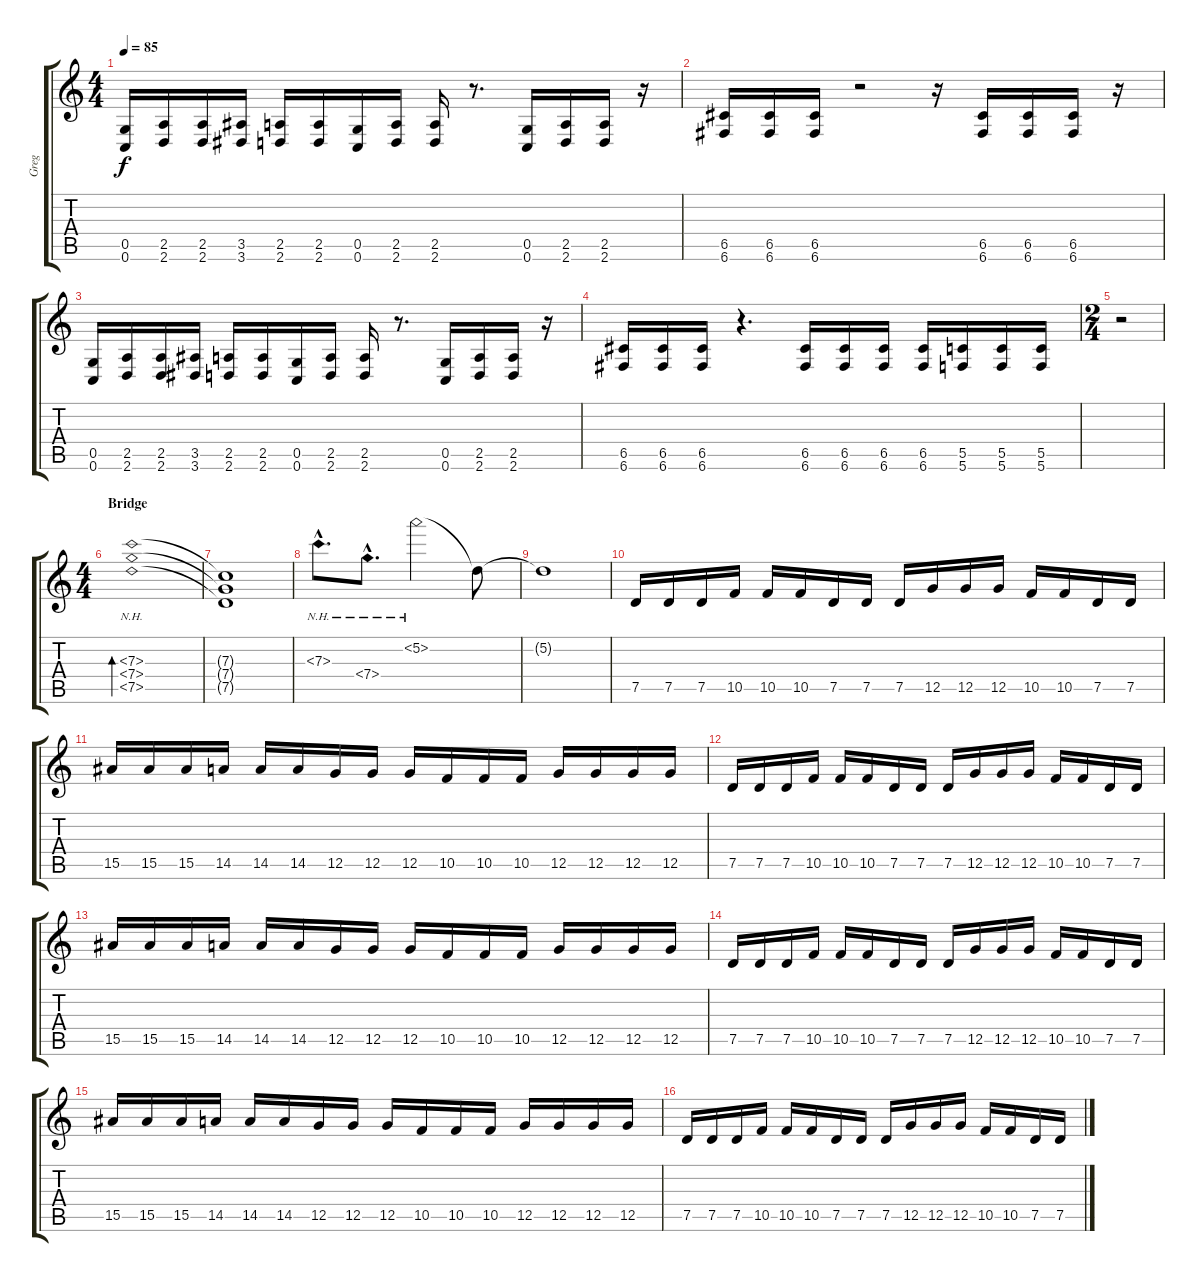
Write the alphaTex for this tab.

\track ("Greg" "Greg") {instrument distortionguitar}
\staff {score tabs}
\tuning (D4 A3 F3 C3 G2 C2) {hide}
\ts (4 4)
\tempo 85
\clef g2
\ks c
(0.5 0.6).16{dy f} (2.5 2.6).16 (2.5 2.6).16 (3.5 3.6).16 (2.5 2.6).16 (2.5 2.6).16 (0.5 0.6).16 (2.5 2.6).16 (2.5 2.6).16 r.8{d} (0.5 0.6).16 (2.5 2.6).16 (2.5 2.6).16 r.16 |
(6.5 6.6).16 (6.5 6.6).16 (6.5 6.6).16 r.2 r.16 (6.5 6.6).16 (6.5 6.6).16 (6.5 6.6).16 r.16 |
(0.5 0.6).16 (2.5 2.6).16 (2.5 2.6).16 (3.5 3.6).16 (2.5 2.6).16 (2.5 2.6).16 (0.5 0.6).16 (2.5 2.6).16 (2.5 2.6).16 r.8{d} (0.5 0.6).16 (2.5 2.6).16 (2.5 2.6).16 r.16 |
(6.5 6.6).16 (6.5 6.6).16 (6.5 6.6).16 r.4{d} (6.5 6.6).16 (6.5 6.6).16 (6.5 6.6).16 (6.5 6.6).16 (5.5 5.6).16 (5.5 5.6).16 (5.5 5.6).16 |
\ts (2 4)
r.2 |
\ts (4 4)
\section ("" "Bridge")
(7.3{nh} 7.4{nh} 7.5{nh}).1{bd 240 instrument electricguitarjazz} |
(7.3{t} 7.4{t} 7.5{t}).1 |
7.3{nh hac}.8{d} 7.4{nh hac}.8{d} 5.2{nh}.2 5.2{t}.8 |
5.2{t}.1 |
7.5.16 7.5.16 7.5.16 10.5.16 10.5.16 10.5.16 7.5.16 7.5.16 7.5.16 12.5.16 12.5.16 12.5.16 10.5.16 10.5.16 7.5.16 7.5.16 |
15.5.16 15.5.16 15.5.16 14.5.16 14.5.16 14.5.16 12.5.16 12.5.16 12.5.16 10.5.16 10.5.16 10.5.16 12.5.16 12.5.16 12.5.16 12.5.16 |
7.5.16 7.5.16 7.5.16 10.5.16 10.5.16 10.5.16 7.5.16 7.5.16 7.5.16 12.5.16 12.5.16 12.5.16 10.5.16 10.5.16 7.5.16 7.5.16 |
15.5.16 15.5.16 15.5.16 14.5.16 14.5.16 14.5.16 12.5.16 12.5.16 12.5.16 10.5.16 10.5.16 10.5.16 12.5.16 12.5.16 12.5.16 12.5.16 |
7.5.16 7.5.16 7.5.16 10.5.16 10.5.16 10.5.16 7.5.16 7.5.16 7.5.16 12.5.16 12.5.16 12.5.16 10.5.16 10.5.16 7.5.16 7.5.16 |
15.5.16 15.5.16 15.5.16 14.5.16 14.5.16 14.5.16 12.5.16 12.5.16 12.5.16 10.5.16 10.5.16 10.5.16 12.5.16 12.5.16 12.5.16 12.5.16 |
7.5.16 7.5.16 7.5.16 10.5.16 10.5.16 10.5.16 7.5.16 7.5.16 7.5.16 12.5.16 12.5.16 12.5.16 10.5.16 10.5.16 7.5.16 7.5.16
